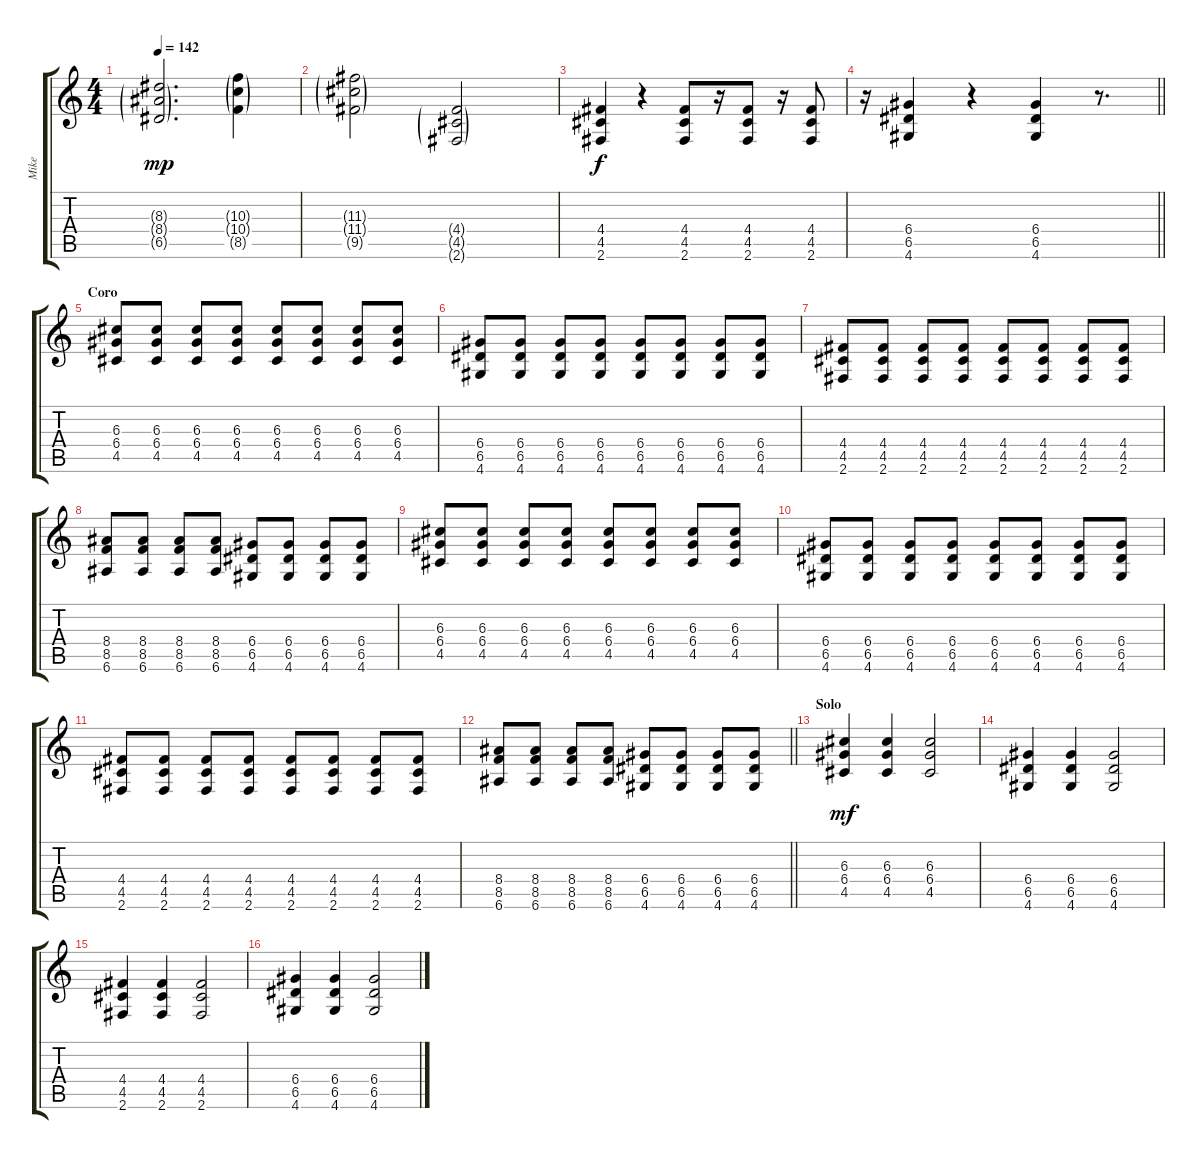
\track ("Mike" "Mike") {instrument distortionguitar}
\staff {score tabs}
\tuning (E4 B3 G3 D3 A2 E2) {hide}
\ts (4 4)
\tempo 142
\clef g2
\ks c
(8.3{g} 8.4{g} 6.5{g}).2{d dy mp} (10.3{g} 10.4{g} 8.5{g}).4 |
(11.3{g} 11.4{g} 9.5{g}).2 (4.4{g} 4.5{g} 2.6{g}).2 |
(4.4 4.5 2.6).4{dy f} r.4 (4.4 4.5 2.6).8 r.16 (4.4 4.5 2.6).8 r.16 (4.4 4.5 2.6).8 |
\barLineRight lightlight
r.16 (6.4 6.5 4.6).4 r.4 (6.4 6.5 4.6).4 r.8{d} |
\section ("" "Coro")
(6.3 6.4 4.5).8 (6.3 6.4 4.5).8 (6.3 6.4 4.5).8 (6.3 6.4 4.5).8 (6.3 6.4 4.5).8 (6.3 6.4 4.5).8 (6.3 6.4 4.5).8 (6.3 6.4 4.5).8 |
(6.4 6.5 4.6).8 (6.4 6.5 4.6).8 (6.4 6.5 4.6).8 (6.4 6.5 4.6).8 (6.4 6.5 4.6).8 (6.4 6.5 4.6).8 (6.4 6.5 4.6).8 (6.4 6.5 4.6).8 |
(4.4 4.5 2.6).8 (4.4 4.5 2.6).8 (4.4 4.5 2.6).8 (4.4 4.5 2.6).8 (4.4 4.5 2.6).8 (4.4 4.5 2.6).8 (4.4 4.5 2.6).8 (4.4 4.5 2.6).8 |
(8.4 8.5 6.6).8 (8.4 8.5 6.6).8 (8.4 8.5 6.6).8 (8.4 8.5 6.6).8 (6.4 6.5 4.6).8 (6.4 6.5 4.6).8 (6.4 6.5 4.6).8 (6.4 6.5 4.6).8 |
(6.3 6.4 4.5).8 (6.3 6.4 4.5).8 (6.3 6.4 4.5).8 (6.3 6.4 4.5).8 (6.3 6.4 4.5).8 (6.3 6.4 4.5).8 (6.3 6.4 4.5).8 (6.3 6.4 4.5).8 |
(6.4 6.5 4.6).8 (6.4 6.5 4.6).8 (6.4 6.5 4.6).8 (6.4 6.5 4.6).8 (6.4 6.5 4.6).8 (6.4 6.5 4.6).8 (6.4 6.5 4.6).8 (6.4 6.5 4.6).8 |
(4.4 4.5 2.6).8 (4.4 4.5 2.6).8 (4.4 4.5 2.6).8 (4.4 4.5 2.6).8 (4.4 4.5 2.6).8 (4.4 4.5 2.6).8 (4.4 4.5 2.6).8 (4.4 4.5 2.6).8 |
\barLineRight lightlight
(8.4 8.5 6.6).8 (8.4 8.5 6.6).8 (8.4 8.5 6.6).8 (8.4 8.5 6.6).8 (6.4 6.5 4.6).8 (6.4 6.5 4.6).8 (6.4 6.5 4.6).8 (6.4 6.5 4.6).8 |
\section ("" "Solo")
(6.3 6.4 4.5).4{dy mf} (6.3 6.4 4.5).4 (6.3 6.4 4.5).2 |
(6.4 6.5 4.6).4 (6.4 6.5 4.6).4 (6.4 6.5 4.6).2 |
(4.4 4.5 2.6).4 (4.4 4.5 2.6).4 (4.4 4.5 2.6).2 |
(6.4 6.5 4.6).4 (6.4 6.5 4.6).4 (6.4 6.5 4.6).2
